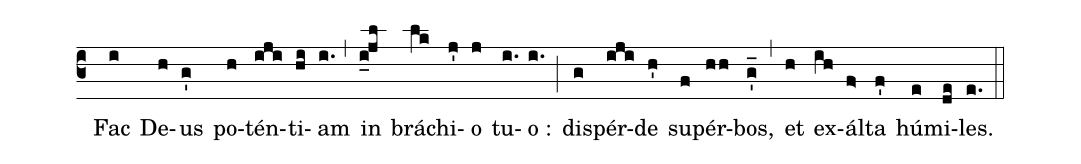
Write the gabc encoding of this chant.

%%
(c3) () Fac(i) De(h)us(g') po(h)tén(iji)ti(hi)am(i.)  (,) in(i_0!jl) brá(lk)chi(j')o(j) tu(i.)o :(i.) (;) dis(g)pér(iji)de(h') su(f)pér(hh)bos,(g_') (,) et(h) ex(ih)ál(f>)ta(f') hú(e)mi(de)les.(e.) (::)
